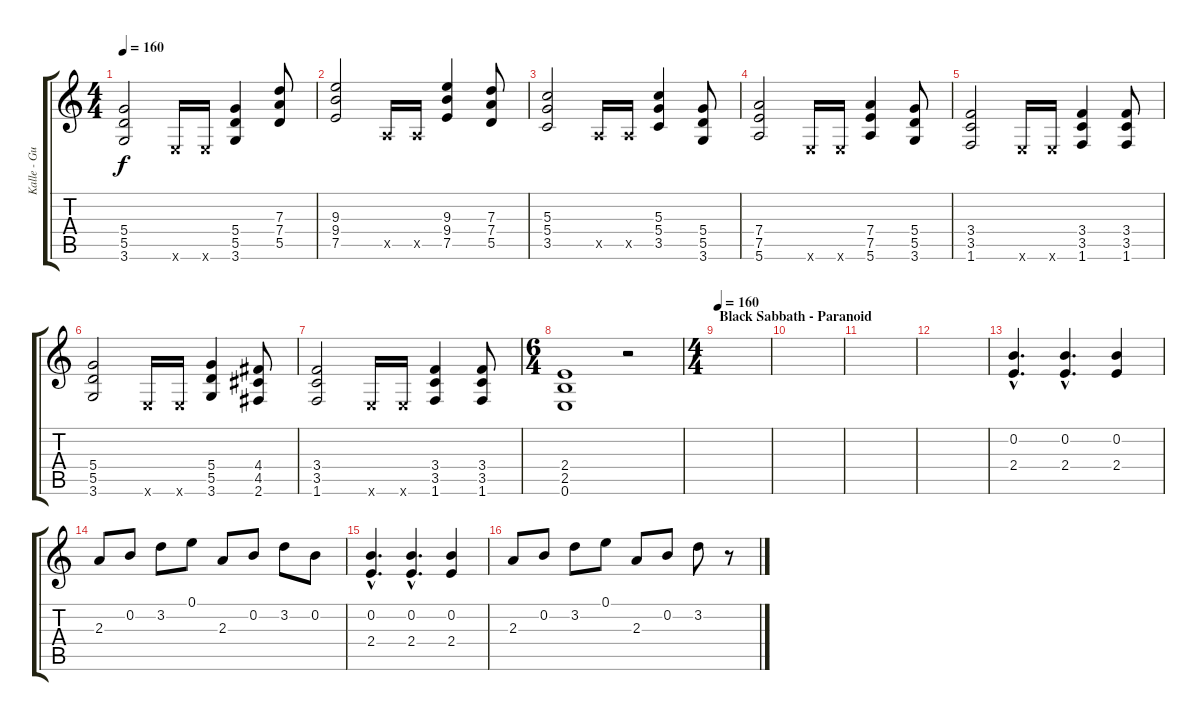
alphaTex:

\track ("Kalle - Guitar 2" "Kalle - Gu") {instrument distortionguitar}
\staff {score tabs}
\tuning (E4 B3 G3 D3 A2 E2) {hide}
\ts (4 4)
\tempo 160
\clef g2
\ks c
(5.4 5.5 3.6).2{dy f} 0.6{x}.16 0.6{x}.16 (5.4 5.5 3.6).4 (7.3 7.4 5.5).8 |
(9.3 9.4 7.5).2 0.5{x}.16 0.5{x}.16 (9.3 9.4 7.5).4 (7.3 7.4 5.5).8 |
(5.3 5.4 3.5).2 0.5{x}.16 0.5{x}.16 (5.3 5.4 3.5).4 (5.4 5.5 3.6).8 |
(7.4 7.5 5.6).2 0.6{x}.16 0.6{x}.16 (7.4 7.5 5.6).4 (5.4 5.5 3.6).8 |
(3.4 3.5 1.6).2 0.6{x}.16 0.6{x}.16 (3.4 3.5 1.6).4 (3.4 3.5 1.6).8 |
(5.4 5.5 3.6).2 0.6{x}.16 0.6{x}.16 (5.4 5.5 3.6).4 (4.4 4.5 2.6).8 |
(3.4 3.5 1.6).2 0.6{x}.16 0.6{x}.16 (3.4 3.5 1.6).4 (3.4 3.5 1.6).8 |
\ts (6 4)
(2.4 2.5 0.6).1 r.2 |
\ts (4 4)
\section ("" "Black Sabbath - Paranoid")
\tempo 160
|
|
|
|
(0.2{hac} 2.4{hac}).4{d} (0.2{hac} 2.4{hac}).4{d} (0.2 2.4).4 |
2.3.8 0.2.8 3.2.8 0.1.8 2.3.8 0.2.8 3.2.8 0.2.8 |
(0.2{hac} 2.4{hac}).4{d} (0.2{hac} 2.4{hac}).4{d} (0.2 2.4).4 |
2.3.8 0.2.8 3.2.8 0.1.8 2.3.8 0.2.8 3.2.8 r.8
